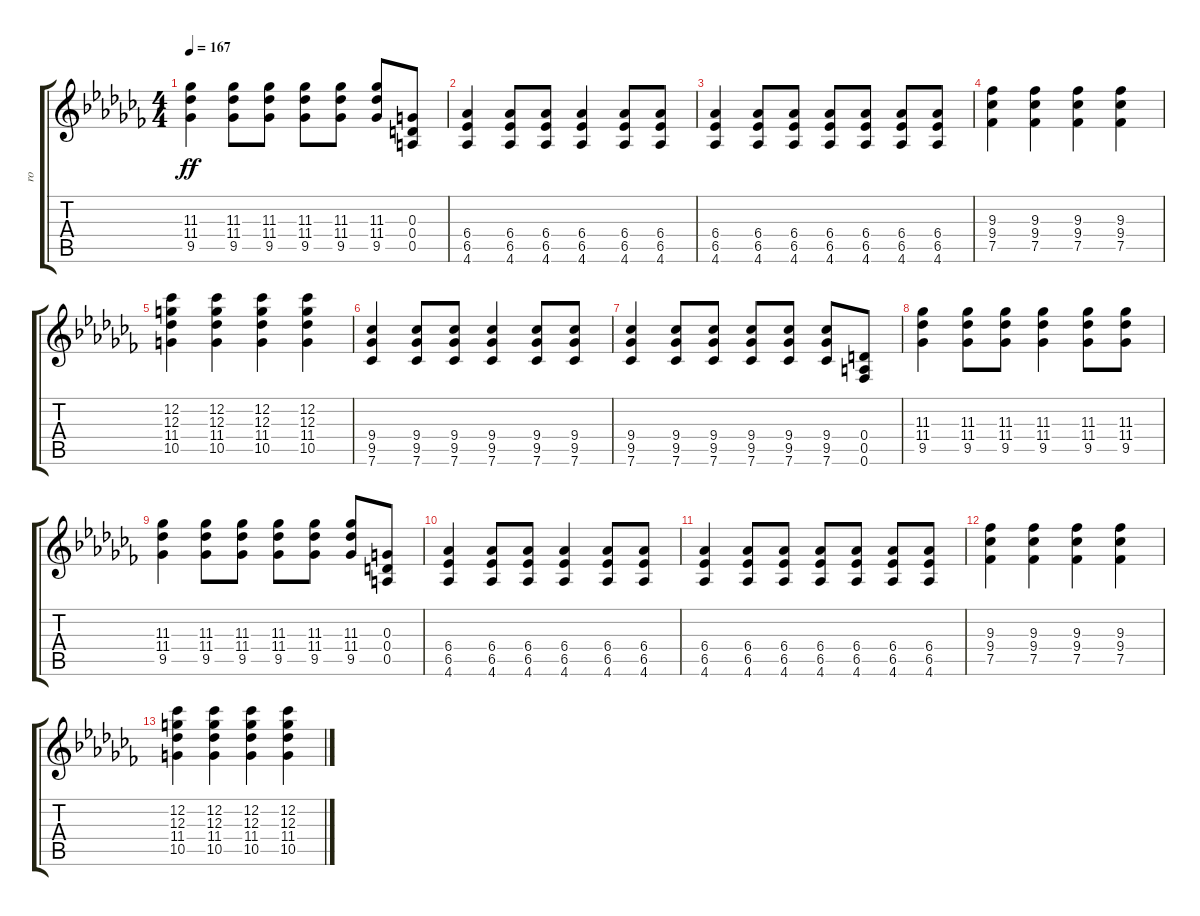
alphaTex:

\track ("ro" "ro") {instrument distortionguitar}
\staff {score tabs}
\tuning (E4 B3 G3 D3 A2 E2) {hide}
\ts (4 4)
\tempo 167
\clef g2
\ks abminor
(11.3 11.4 9.5).4{dy ff} (11.3 11.4 9.5).8 (11.3 11.4 9.5).8 (11.3 11.4 9.5).8 (11.3 11.4 9.5).8 (11.3 11.4 9.5).8 (0.3 0.4 0.5).8 |
(6.4 6.5 4.6).4 (6.4 6.5 4.6).8 (6.4 6.5 4.6).8 (6.4 6.5 4.6).4 (6.4 6.5 4.6).8 (6.4 6.5 4.6).8 |
(6.4 6.5 4.6).4 (6.4 6.5 4.6).8 (6.4 6.5 4.6).8 (6.4 6.5 4.6).8 (6.4 6.5 4.6).8 (6.4 6.5 4.6).8 (6.4 6.5 4.6).8 |
(9.3 9.4 7.5).4 (9.3 9.4 7.5).4 (9.3 9.4 7.5).4 (9.3 9.4 7.5).4 |
(12.2 12.3 11.4 10.5).4 (12.2 12.3 11.4 10.5).4 (12.2 12.3 11.4 10.5).4 (12.2 12.3 11.4 10.5).4 |
(9.4 9.5 7.6).4 (9.4 9.5 7.6).8 (9.4 9.5 7.6).8 (9.4 9.5 7.6).4 (9.4 9.5 7.6).8 (9.4 9.5 7.6).8 |
(9.4 9.5 7.6).4 (9.4 9.5 7.6).8 (9.4 9.5 7.6).8 (9.4 9.5 7.6).8 (9.4 9.5 7.6).8 (9.4 9.5 7.6).8 (0.4 0.5 0.6).8 |
(11.3 11.4 9.5).4 (11.3 11.4 9.5).8 (11.3 11.4 9.5).8 (11.3 11.4 9.5).4 (11.3 11.4 9.5).8 (11.3 11.4 9.5).8 |
(11.3 11.4 9.5).4 (11.3 11.4 9.5).8 (11.3 11.4 9.5).8 (11.3 11.4 9.5).8 (11.3 11.4 9.5).8 (11.3 11.4 9.5).8 (0.3 0.4 0.5).8 |
(6.4 6.5 4.6).4 (6.4 6.5 4.6).8 (6.4 6.5 4.6).8 (6.4 6.5 4.6).4 (6.4 6.5 4.6).8 (6.4 6.5 4.6).8 |
(6.4 6.5 4.6).4 (6.4 6.5 4.6).8 (6.4 6.5 4.6).8 (6.4 6.5 4.6).8 (6.4 6.5 4.6).8 (6.4 6.5 4.6).8 (6.4 6.5 4.6).8 |
(9.3 9.4 7.5).4 (9.3 9.4 7.5).4 (9.3 9.4 7.5).4 (9.3 9.4 7.5).4 |
(12.2 12.3 11.4 10.5).4 (12.2 12.3 11.4 10.5).4 (12.2 12.3 11.4 10.5).4 (12.2 12.3 11.4 10.5).4
